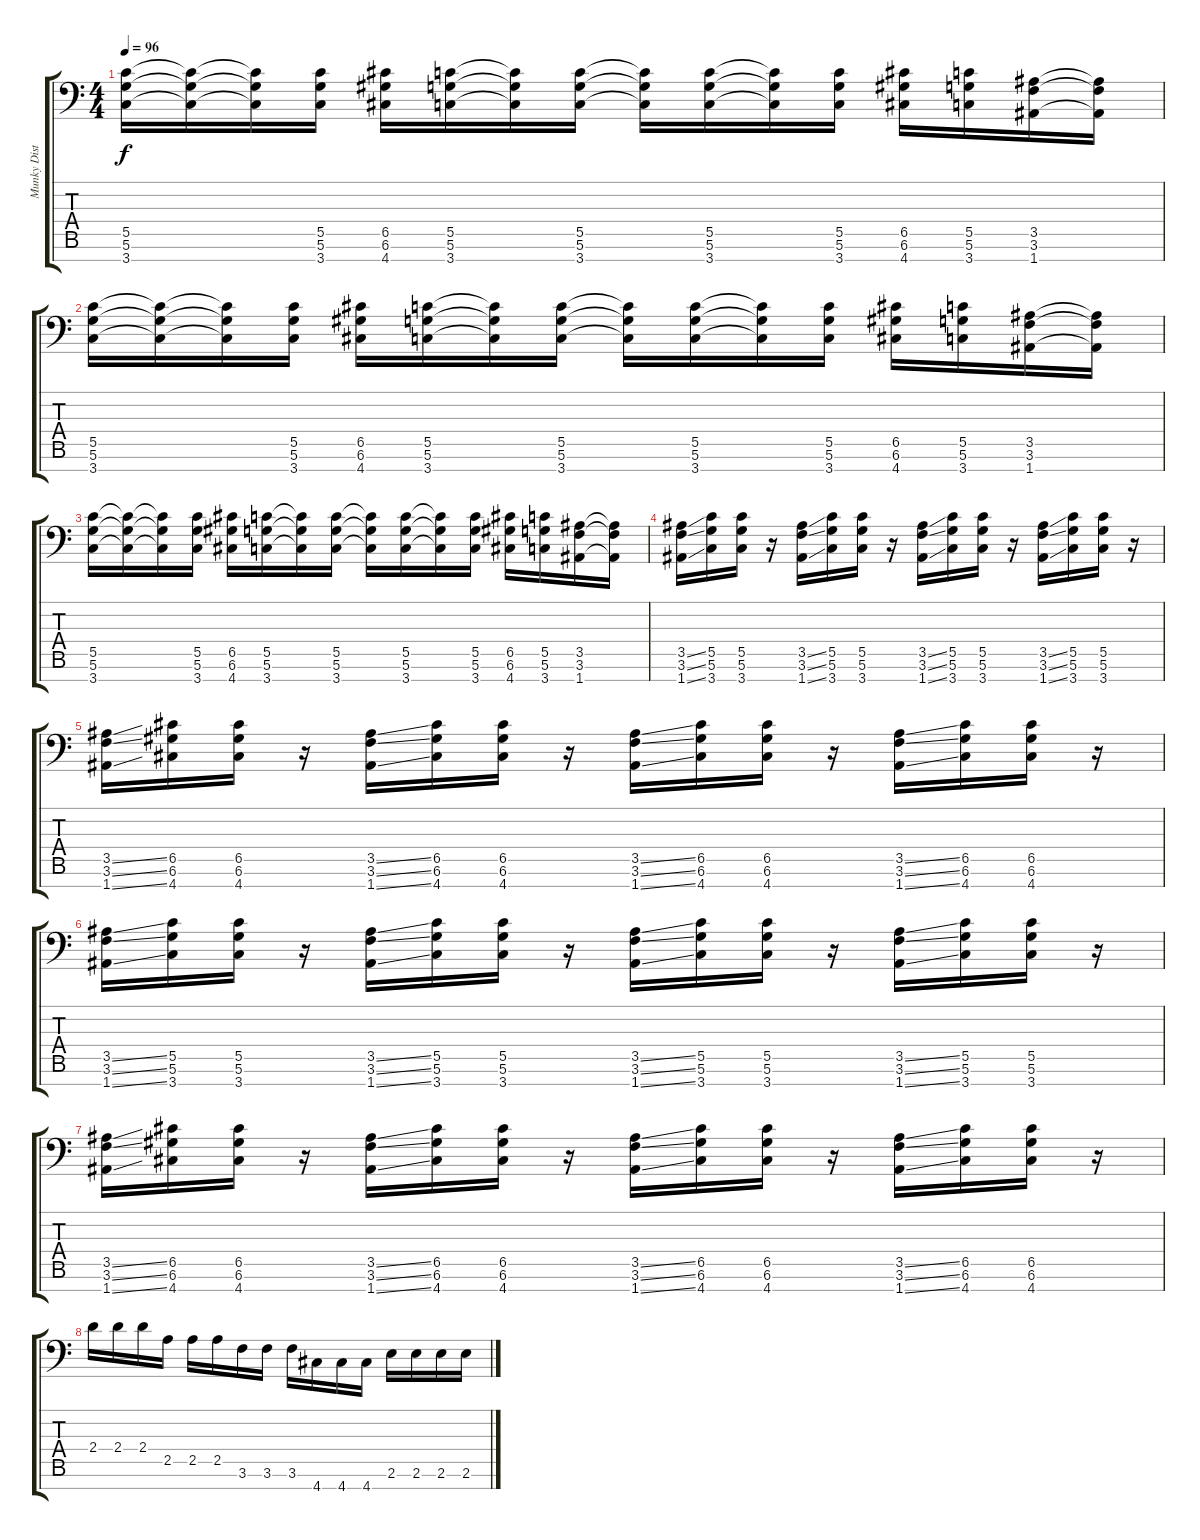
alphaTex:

\track ("Munky Dist." "Munky Dist") {instrument distortionguitar}
\staff {score tabs}
\tuning (D4 A3 F3 C3 G2 D2 A1) {hide}
\ts (4 4)
\tempo 96
\clef f4
\ks c
(5.5 5.6 3.7).16{dy f} (5.5{t} 5.6{t} 3.7{t}).16 (5.5{t} 5.6{t} 3.7{t}).16 (5.5 5.6 3.7).16 (6.5 6.6 4.7).16 (5.5 5.6 3.7).16 (5.5{t} 5.6{t} 3.7{t}).16 (5.5 5.6 3.7).16 (5.5{t} 5.6{t} 3.7{t}).16 (5.5 5.6 3.7).16 (5.5{t} 5.6{t} 3.7{t}).16 (5.5 5.6 3.7).16 (6.5 6.6 4.7).16 (5.5 5.6 3.7).16 (3.5 3.6 1.7).16 (3.5{t} 3.6{t} 1.7{t}).16 |
(5.5 5.6 3.7).16 (5.5{t} 5.6{t} 3.7{t}).16 (5.5{t} 5.6{t} 3.7{t}).16 (5.5 5.6 3.7).16 (6.5 6.6 4.7).16 (5.5 5.6 3.7).16 (5.5{t} 5.6{t} 3.7{t}).16 (5.5 5.6 3.7).16 (5.5{t} 5.6{t} 3.7{t}).16 (5.5 5.6 3.7).16 (5.5{t} 5.6{t} 3.7{t}).16 (5.5 5.6 3.7).16 (6.5 6.6 4.7).16 (5.5 5.6 3.7).16 (3.5 3.6 1.7).16 (3.5{t} 3.6{t} 1.7{t}).16 |
(5.5 5.6 3.7).16 (5.5{t} 5.6{t} 3.7{t}).16 (5.5{t} 5.6{t} 3.7{t}).16 (5.5 5.6 3.7).16 (6.5 6.6 4.7).16 (5.5 5.6 3.7).16 (5.5{t} 5.6{t} 3.7{t}).16 (5.5 5.6 3.7).16 (5.5{t} 5.6{t} 3.7{t}).16 (5.5 5.6 3.7).16 (5.5{t} 5.6{t} 3.7{t}).16 (5.5 5.6 3.7).16 (6.5 6.6 4.7).16 (5.5 5.6 3.7).16 (3.5 3.6 1.7).16 (3.5{t} 3.6{t} 1.7{t}).16 |
(3.5{ss} 3.6{ss} 1.7{ss}).16 (5.5 5.6 3.7).16 (5.5 5.6 3.7).16 r.16 (3.5{ss} 3.6{ss} 1.7{ss}).16 (5.5 5.6 3.7).16 (5.5 5.6 3.7).16 r.16 (3.5{ss} 3.6{ss} 1.7{ss}).16 (5.5 5.6 3.7).16 (5.5 5.6 3.7).16 r.16 (3.5{ss} 3.6{ss} 1.7{ss}).16 (5.5 5.6 3.7).16 (5.5 5.6 3.7).16 r.16 |
(3.5{ss} 3.6{ss} 1.7{ss}).16 (6.5 6.6 4.7).16 (6.5 6.6 4.7).16 r.16 (3.5{ss} 3.6{ss} 1.7{ss}).16 (6.5 6.6 4.7).16 (6.5 6.6 4.7).16 r.16 (3.5{ss} 3.6{ss} 1.7{ss}).16 (6.5 6.6 4.7).16 (6.5 6.6 4.7).16 r.16 (3.5{ss} 3.6{ss} 1.7{ss}).16 (6.5 6.6 4.7).16 (6.5 6.6 4.7).16 r.16 |
(3.5{ss} 3.6{ss} 1.7{ss}).16 (5.5 5.6 3.7).16 (5.5 5.6 3.7).16 r.16 (3.5{ss} 3.6{ss} 1.7{ss}).16 (5.5 5.6 3.7).16 (5.5 5.6 3.7).16 r.16 (3.5{ss} 3.6{ss} 1.7{ss}).16 (5.5 5.6 3.7).16 (5.5 5.6 3.7).16 r.16 (3.5{ss} 3.6{ss} 1.7{ss}).16 (5.5 5.6 3.7).16 (5.5 5.6 3.7).16 r.16 |
(3.5{ss} 3.6{ss} 1.7{ss}).16 (6.5 6.6 4.7).16 (6.5 6.6 4.7).16 r.16 (3.5{ss} 3.6{ss} 1.7{ss}).16 (6.5 6.6 4.7).16 (6.5 6.6 4.7).16 r.16 (3.5{ss} 3.6{ss} 1.7{ss}).16 (6.5 6.6 4.7).16 (6.5 6.6 4.7).16 r.16 (3.5{ss} 3.6{ss} 1.7{ss}).16 (6.5 6.6 4.7).16 (6.5 6.6 4.7).16 r.16 |
2.4.16 2.4.16 2.4.16 2.5.16 2.5.16 2.5.16 3.6.16 3.6.16 3.6.16 4.7.16 4.7.16 4.7.16 2.6.16 2.6.16 2.6.16 2.6.16
